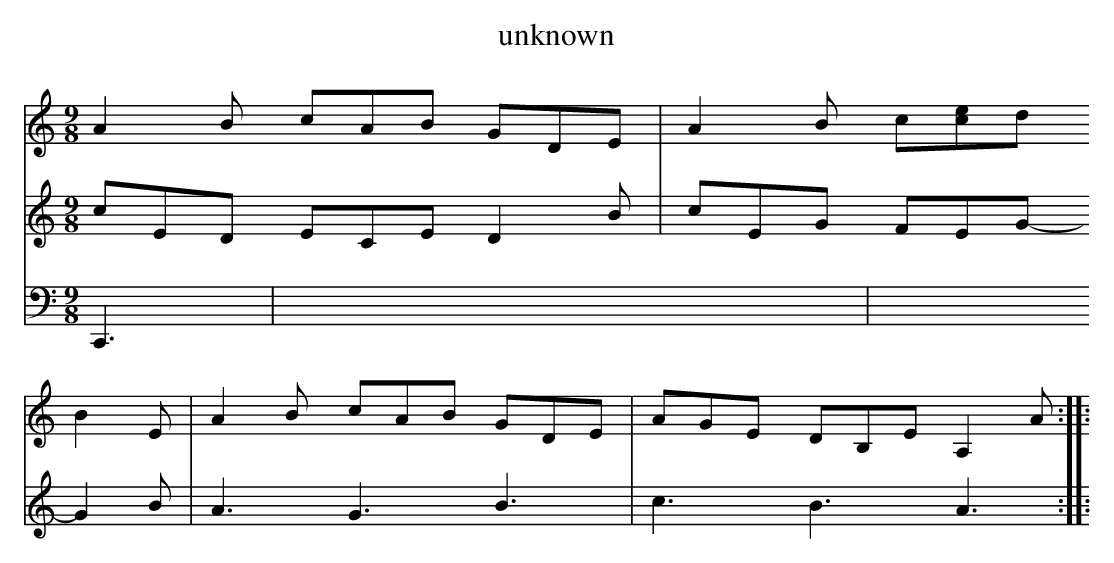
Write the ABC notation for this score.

X:1
T:unknown
L:1/8
M:9/8
K:C
V:1
A2 B cAB GDE |\
A2 B c[ce]d
B2 E |\
A2 B cAB GDE |\
AGE DB,E A,2 A ::
V:2
L:1/8
M:9/8
K:C
cED ECE D2 B |\
cEG FEG -G2 B |\
A3 G3 B3 |\
c3 B3 A3 ::
V:3
L:1/8
M:9/8
K:C
C,,3 ^X3 =X3 |\
^X3 =X3 X3 |\
